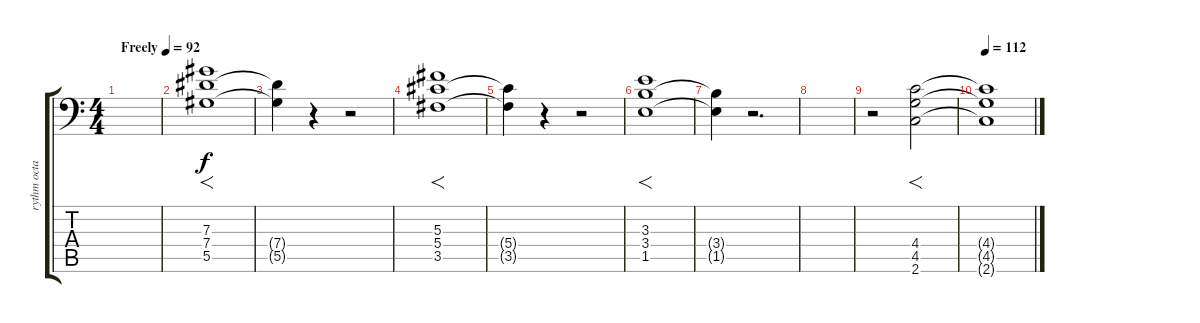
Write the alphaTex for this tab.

\track ("rythm octaver" "rythm octa") {instrument distortionguitar}
\staff {score tabs}
\tuning (Bb3 Gb3 Db3 Ab2 Eb2 Bb1) {hide}
\ts (4 4)
\tempo (92 "Freely")
\clef f4
\ks c
|
(7.3 7.4 5.5).1{f} |
(7.4{t} 5.5{t}).4 r.4 r.2 |
(5.3 5.4 3.5).1{f} |
(5.4{t} 3.5{t}).4 r.4 r.2 |
(3.3 3.4 1.5).1{f} |
(3.4{t} 1.5{t}).4 r.2{d} |
|
r.2 (4.4 4.5 2.6).2{f} |
\tempo 112
(4.4{t} 4.5{t} 2.6{t}).1
